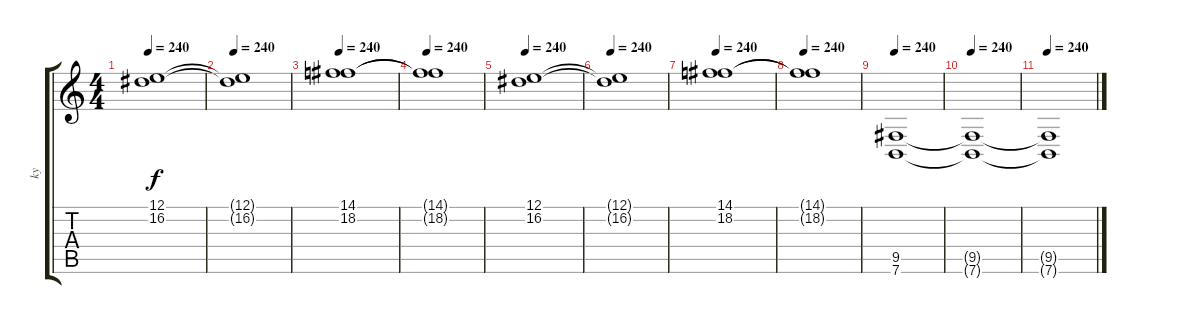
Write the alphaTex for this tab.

\track ("ky" "ky") {instrument pad3polysynth}
\staff {score tabs}
\tuning (E4 B3 G3 D3 A2 E2) {hide}
\ts (4 4)
\tempo 240
\clef g2
\ks c
(12.1 16.2).1{dy f} |
\tempo 240
(12.1{t} 16.2{t}).1 |
\tempo 240
(14.1 18.2).1 |
\tempo 240
(14.1{t} 18.2{t}).1 |
\tempo 240
(12.1 16.2).1 |
\tempo 240
(12.1{t} 16.2{t}).1 |
\tempo 240
(14.1 18.2).1 |
\tempo 240
(14.1{t} 18.2{t}).1 |
\tempo 240
(9.5 7.6).1 |
\tempo 240
(9.5{t} 7.6{t}).1 |
\tempo 240
(9.5{t} 7.6{t}).1
